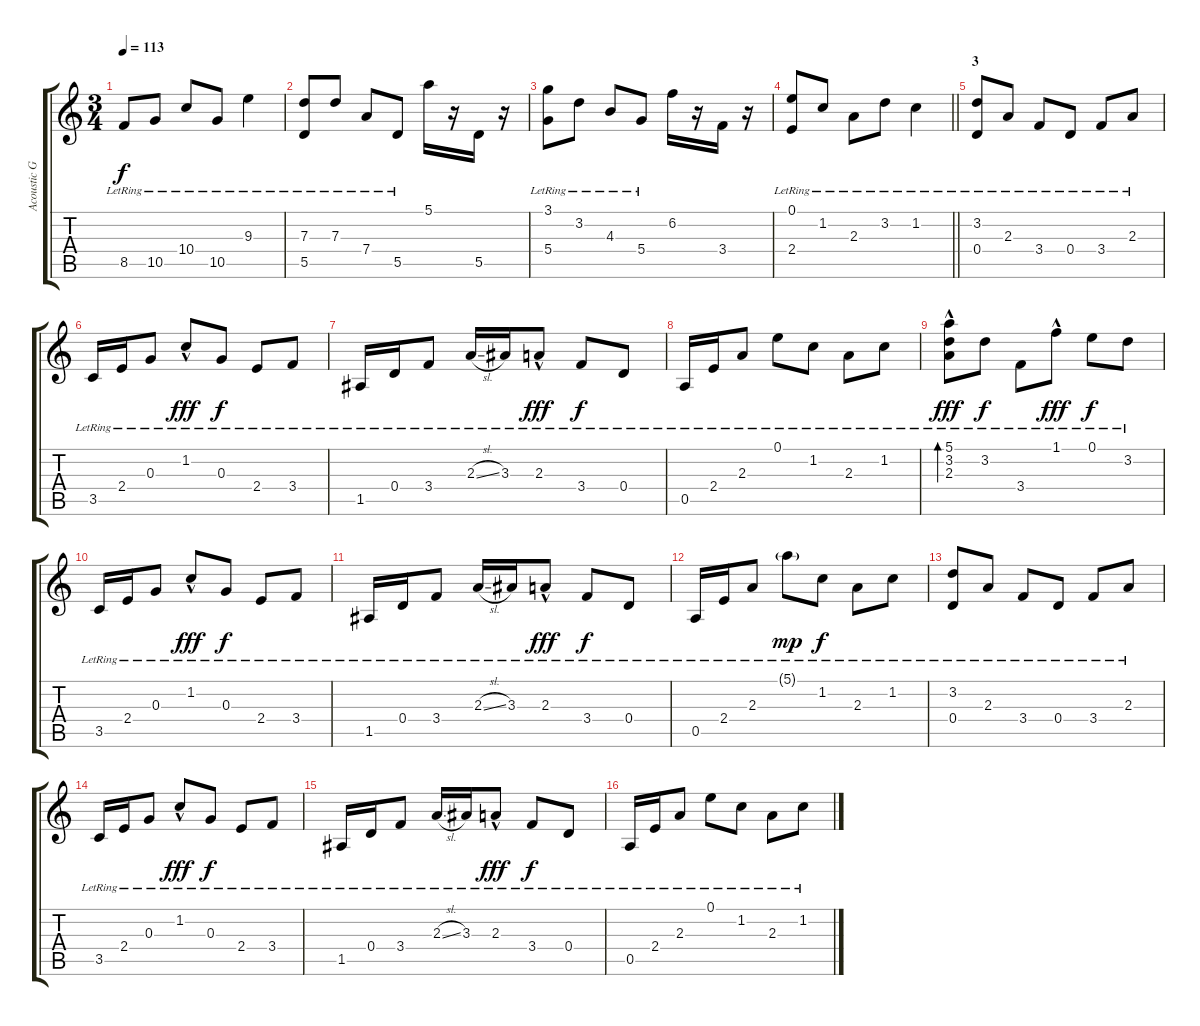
\track ("Acoustic Guitar" "Acoustic G") {instrument acousticguitarsteel}
\staff {score tabs}
\tuning (E4 B3 G3 D3 A2 E2) {hide}
\ts (3 4)
\tempo 113
\clef g2
\ks c
8.5{lr}.8{dy f} 10.5{lr}.8 10.4{lr}.8 10.5{lr}.8 9.3{lr}.4 |
(7.3{lr} 5.5{lr}).8 7.3{lr}.8 7.4{lr}.8 5.5{lr}.8 5.1.16 r.16 5.5.16 r.16 |
(3.1{lr} 5.4{lr}).8 3.2{lr}.8 4.3{lr}.8 5.4{lr}.8 6.2.16 r.16 3.4.16 r.16 |
\barLineRight lightlight
(0.1{lr} 2.4{lr}).8 1.2{lr}.8 2.3{lr}.8 3.2{lr}.8 1.2{lr}.4 |
\section ("" "3")
(3.2{lr} 0.4{lr}).8 2.3{lr}.8 3.4{lr}.8 0.4{lr}.8 3.4{lr}.8 2.3{lr}.8 |
3.5{lr}.16 2.4{lr}.16 0.3{lr}.8 1.2{hac lr}.8{dy fff} 0.3{lr}.8{dy f} 2.4{lr}.8 3.4{lr}.8 |
1.5{lr}.16 0.4{lr}.16 3.4{lr}.8 2.3{sl lr}.16 3.3{lr}.16 2.3{hac lr}.8{dy fff} 3.4{lr}.8{dy f} 0.4{lr}.8 |
0.5{lr}.16 2.4{lr}.16 2.3{lr}.8 0.1{lr}.8 1.2{lr}.8 2.3{lr}.8 1.2{lr}.8 |
(5.1{hac lr} 3.2{lr} 2.3{lr}).8{bd 120 dy fff} 3.2{lr}.8{dy f} 3.4{lr}.8 1.1{hac lr}.8{dy fff} 0.1{lr}.8{dy f} 3.2{lr}.8 |
3.5{lr}.16 2.4{lr}.16 0.3{lr}.8 1.2{hac lr}.8{dy fff} 0.3{lr}.8{dy f} 2.4{lr}.8 3.4{lr}.8 |
1.5{lr}.16 0.4{lr}.16 3.4{lr}.8 2.3{sl lr}.16 3.3{lr}.16 2.3{hac lr}.8{dy fff} 3.4{lr}.8{dy f} 0.4{lr}.8 |
0.5{lr}.16 2.4{lr}.16 2.3{lr}.8 5.1{g lr}.8{dy mp} 1.2{lr}.8{dy f} 2.3{lr}.8 1.2{lr}.8 |
(3.2{lr} 0.4{lr}).8 2.3{lr}.8 3.4{lr}.8 0.4{lr}.8 3.4{lr}.8 2.3{lr}.8 |
3.5{lr}.16 2.4{lr}.16 0.3{lr}.8 1.2{hac lr}.8{dy fff} 0.3{lr}.8{dy f} 2.4{lr}.8 3.4{lr}.8 |
1.5{lr}.16 0.4{lr}.16 3.4{lr}.8 2.3{sl lr}.16 3.3{lr}.16 2.3{hac lr}.8{dy fff} 3.4{lr}.8{dy f} 0.4{lr}.8 |
0.5{lr}.16 2.4{lr}.16 2.3{lr}.8 0.1{lr}.8 1.2{lr}.8 2.3{lr}.8 1.2{lr}.8
